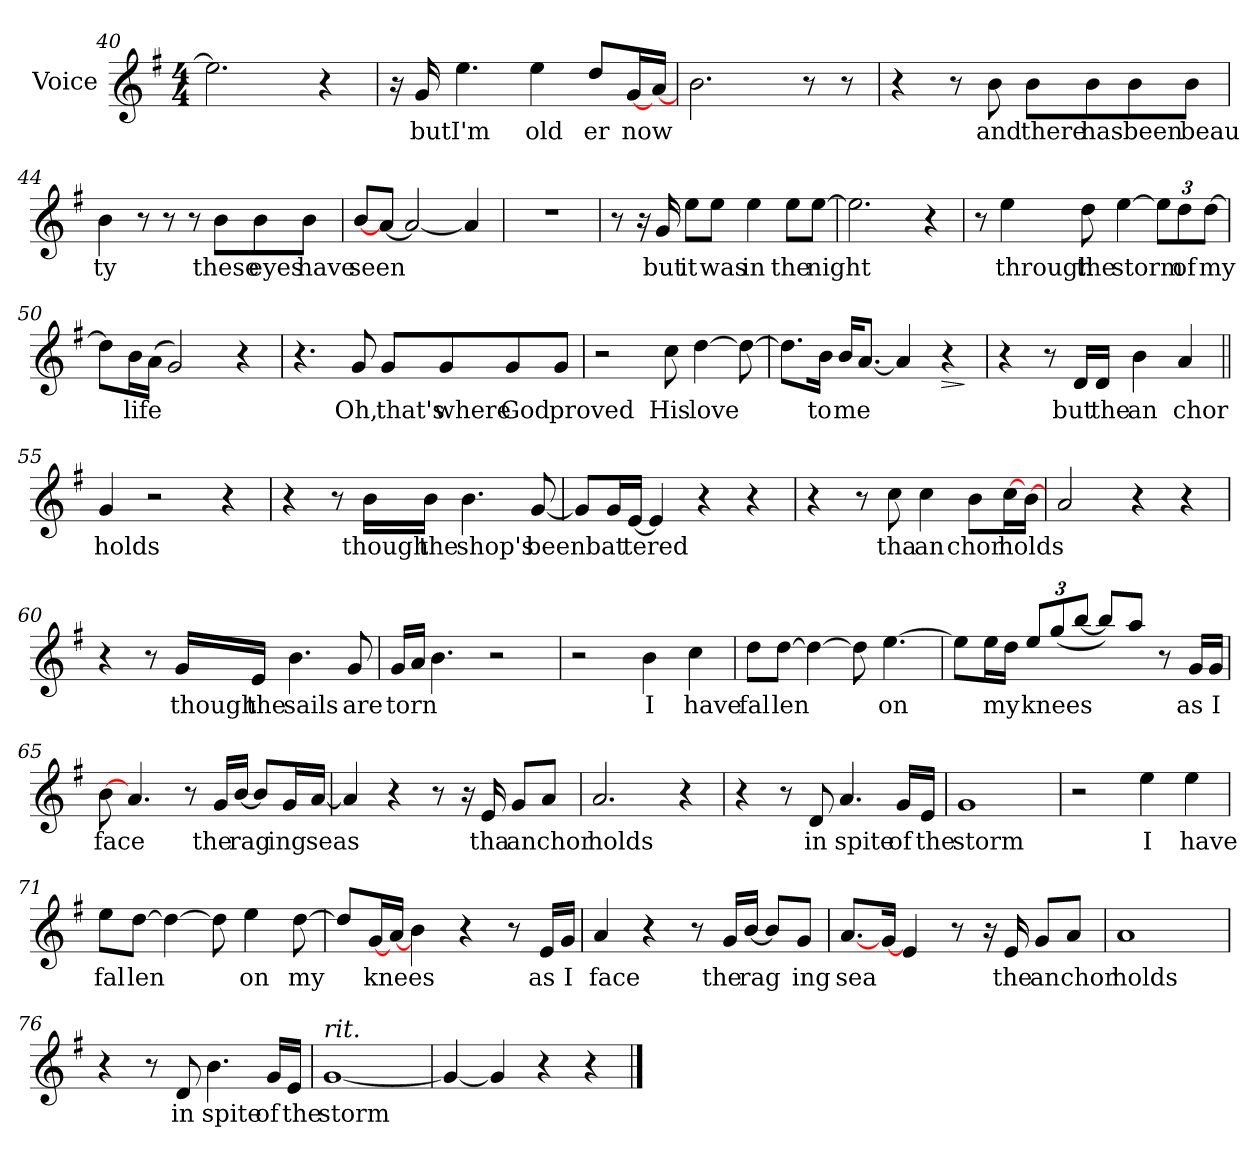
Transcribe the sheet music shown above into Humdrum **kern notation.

**kern	**text	**dynam
*part1	*part1	*part1
*staff1	*staff1	*staff1
*I"Voice	*	*
*I'V	*	*
*clefG2	*	*
*k[f#]	*	*
*G:	*	*
*M4/4	*	*
=40	=40	=40
2.ee\]	.	.
4r	.	.
=41	=41	=41
16r	.	.
!	!LO:LY:b	!
16g/	but	.
!	!LO:LY:b	!
4.ee\	I'm	.
!	!LO:LY:b	!
4ee\	old	.
!	!LO:LY:b	!
8dd/L	er	.
!	!LO:LY:b	!
[16g/L	now	.
[16a/JJ	.	.
=42	=42	=42
2.b\	.	.
8r	.	.
8r	.	.
!!LO:LB:g=z
=43	=43	=43
4r	.	.
8r	.	.
!	!LO:LY:b	!
8b\	and	.
!	!LO:LY:b	!
8b\L	there	.
!	!LO:LY:b	!
8b\	has	.
!	!LO:LY:b	!
8b\	been	.
!	!LO:LY:b	!
8b\J	beau	.
=44	=44	=44
!	!LO:LY:b	!
4b\	ty	.
8r	.	.
8r	.	.
8r	.	.
!	!LO:LY:b	!
8b\L	these	.
!	!LO:LY:b	!
8b\	eyes	.
!	!LO:LY:b	!
8b\J	have	.
=45	=45	=45
!	!LO:LY:b	!
[8b/L	seen	.
[8a/J	.	.
2a/_	.	.
4a/]	.	.
=46	=46	=46
1r	.	.
!!LO:LB:g=z
=47	=47	=47
8r	.	.
16r	.	.
!	!LO:LY:b	!
16g/	but	.
!	!LO:LY:b	!
8ee\L	it	.
!	!LO:LY:b	!
8ee\J	was	.
!	!LO:LY:b	!
4ee\	in	.
!	!LO:LY:b	!
8ee\L	the	.
!	!LO:LY:b	!
[8ee\J	night	.
=48	=48	=48
2.ee\]	.	.
4r	.	.
=49	=49	=49
8r	.	.
!	!LO:LY:b	!
4ee\	through	.
!	!LO:LY:b	!
8dd\	the	.
!	!LO:LY:b	!
[>4ee\	storm	.
12ee\L]	.	.
!	!LO:LY:b	!
12dd\	of	.
!	!LO:LY:b	!
[>12dd\J	my	.
=50	=50	=50
8dd\L]	.	.
!	!LO:LY:b	!
16b\L	life	.
(>16a\JJ	.	.
2g/)	.	.
4r	.	.
!!LO:LB:g=z
=51	=51	=51
4.r	.	.
!	!LO:LY:b	!
8g/	Oh,	.
!	!LO:LY:b	!
8g/L	that's	.
!	!LO:LY:b	!
8g/	where	.
!	!LO:LY:b	!
8g/	God	.
!	!LO:LY:b	!
8g/J	proved	.
=52	=52	=52
2r	.	.
!	!LO:LY:b	!
8cc\	His	.
!	!LO:LY:b	!
[4dd\	love	.
8dd\_	.	.
=53	=53	=53
8.dd\L]	.	.
!	!LO:LY:b	!
16b\Jk	to	.
!	!LO:LY:b	!
16b/KL	me	.
[8.a/J	.	.
4a/]	.	.
!	!	!LO:HP:b
4r	.	>
.	.	]
=54	=54	=54
4r	.	.
8r	.	.
!	!LO:LY:b	!
16d/LL	but	.
!	!LO:LY:b	!
16d/JJ	the	.
!	!LO:LY:b	!
4b\	an	.
!	!LO:LY:b	!
4a/	chor	.
!!LO:LB:g=z
=55||	=55||	=55||
!	!LO:LY:b	!
4g/	holds	.
2r	.	.
4r	.	.
=56	=56	=56
4r	.	.
8r	.	.
!	!LO:LY:b	!
16b\LL	though	.
!	!LO:LY:b	!
16b\JJ	the	.
!	!LO:LY:b	!
4.b\	shop's	.
!	!LO:LY:b	!
[8g/	been	.
=57	=57	=57
8g/L]	.	.
!	!LO:LY:b	!
16g/L	bat	.
!	!LO:LY:b	!
[<16e/JJ	tered	.
4e/]	.	.
4r	.	.
4r	.	.
=58	=58	=58
4r	.	.
8r	.	.
!	!LO:LY:b	!
8cc\	tha	.
!	!LO:LY:b	!
4cc\	an	.
!	!LO:LY:b	!
8b\L	chor	.
!	!LO:LY:b	!
[16cc\L	holds	.
[16b\JJ	.	.
!!LO:LB:g=z
=59	=59	=59
2a/	.	.
4r	.	.
4r	.	.
=60	=60	=60
4r	.	.
8r	.	.
!	!LO:LY:b	!
16g/LL	though	.
!	!LO:LY:b	!
16e/JJ	the	.
!	!LO:LY:b	!
4.b\	sails	.
!	!LO:LY:b	!
8g/	are	.
=61	=61	=61
!	!LO:LY:b	!
16g/LL	torn	.
16a/JJ	.	.
4.b\	.	.
2r	.	.
=62	=62	=62
2r	.	.
!	!LO:LY:b	!
4b\	I	.
!	!LO:LY:b	!
4cc\	have	.
=63	=63	=63
!	!LO:LY:b	!
8dd\L	fal	.
!	!LO:LY:b	!
[8dd\J	len	.
4dd\_	.	.
8dd\]	.	.
!	!LO:LY:b	!
[4.ee\	on	.
!!LO:LB:g=z
=64	=64	=64
8ee\L]	.	.
16ee\L	.	.
!	!LO:LY:b	!
16dd\JJ	my	.
!	!LO:LY:b	!
12ee/L	knees	.
(>12gg/	.	.
[>12bb/J	.	.
8bb/L])	.	.
8aa/J	.	.
8r	.	.
!	!LO:LY:b	!
16g/LL	as	.
!	!LO:LY:b	!
16g/JJ	I	.
=65	=65	=65
!	!LO:LY:b	!
[8b\	face	.
4.a/	.	.
8r	.	.
!	!LO:LY:b	!
16g/LL	the	.
!	!LO:LY:b	!
[16b/JJ	rag	.
8b/L]	.	.
!	!LO:LY:b	!
16g/L	ing	.
!	!LO:LY:b	!
[16a/JJ	seas	.
=66	=66	=66
4a/]	.	.
4r	.	.
8r	.	.
16r	.	.
!	!LO:LY:b	!
16e/	tha	.
!	!LO:LY:b	!
8g/L	an	.
!	!LO:LY:b	!
8a/J	chor	.
!!LO:LB:g=z
=67	=67	=67
!	!LO:LY:b	!
2.a/	holds	.
4r	.	.
=68	=68	=68
4r	.	.
8r	.	.
!	!LO:LY:b	!
8d/	in	.
!	!LO:LY:b	!
4.a/	spite	.
!	!LO:LY:b	!
16g/LL	of	.
!	!LO:LY:b	!
16e/JJ	the	.
=69	=69	=69
!	!LO:LY:b	!
1g	storm	.
=70	=70	=70
2r	.	.
!	!LO:LY:b	!
4ee\	I	.
!	!LO:LY:b	!
4ee\	have	.
=71	=71	=71
!	!LO:LY:b	!
8ee\L	fal	.
!	!LO:LY:b	!
[8dd\J	len	.
4dd\_	.	.
8dd\]	.	.
!	!LO:LY:b	!
4ee\	on	.
!	!LO:LY:b	!
[8dd\	my	.
!!LO:PB:g=z
=72	=72	=72
8dd/L]	.	.
!	!LO:LY:b	!
[16g/L	knees	.
[16a/JJ	.	.
4b\	.	.
4r	.	.
8r	.	.
!	!LO:LY:b	!
16e/LL	as	.
!	!LO:LY:b	!
16g/JJ	I	.
=73	=73	=73
!	!LO:LY:b	!
4a/	face	.
4r	.	.
8r	.	.
!	!LO:LY:b	!
16g/LL	the	.
!	!LO:LY:b	!
[<16b/JJ	rag	.
8b/L]	.	.
!	!LO:LY:b	!
8g/J	ing	.
=74	=74	=74
!	!LO:LY:b	!
[8.a/L	sea	.
[16g/Jk	.	.
4e/	.	.
8r	.	.
16r	.	.
!	!LO:LY:b	!
16e/	the	.
!	!LO:LY:b	!
8g/L	an	.
!	!LO:LY:b	!
8a/J	chor	.
=75	=75	=75
!	!LO:LY:b	!
1a	holds	.
!!LO:LB:g=z
=76	=76	=76
4r	.	.
8r	.	.
!	!LO:LY:b	!
8d/	in	.
!	!LO:LY:b	!
4.b\	spite	.
!	!LO:LY:b	!
16g/LL	of	.
!	!LO:LY:b	!
16e/JJ	the	.
=77	=77	=77
!LO:TX:a:i:t=rit.	!	!
!	!LO:LY:b	!
[1g	storm	.
=78	=78	=78
4g/_	.	.
4g/]	.	.
4r	.	.
4r	.	.
==	==	==
*-	*-	*-
